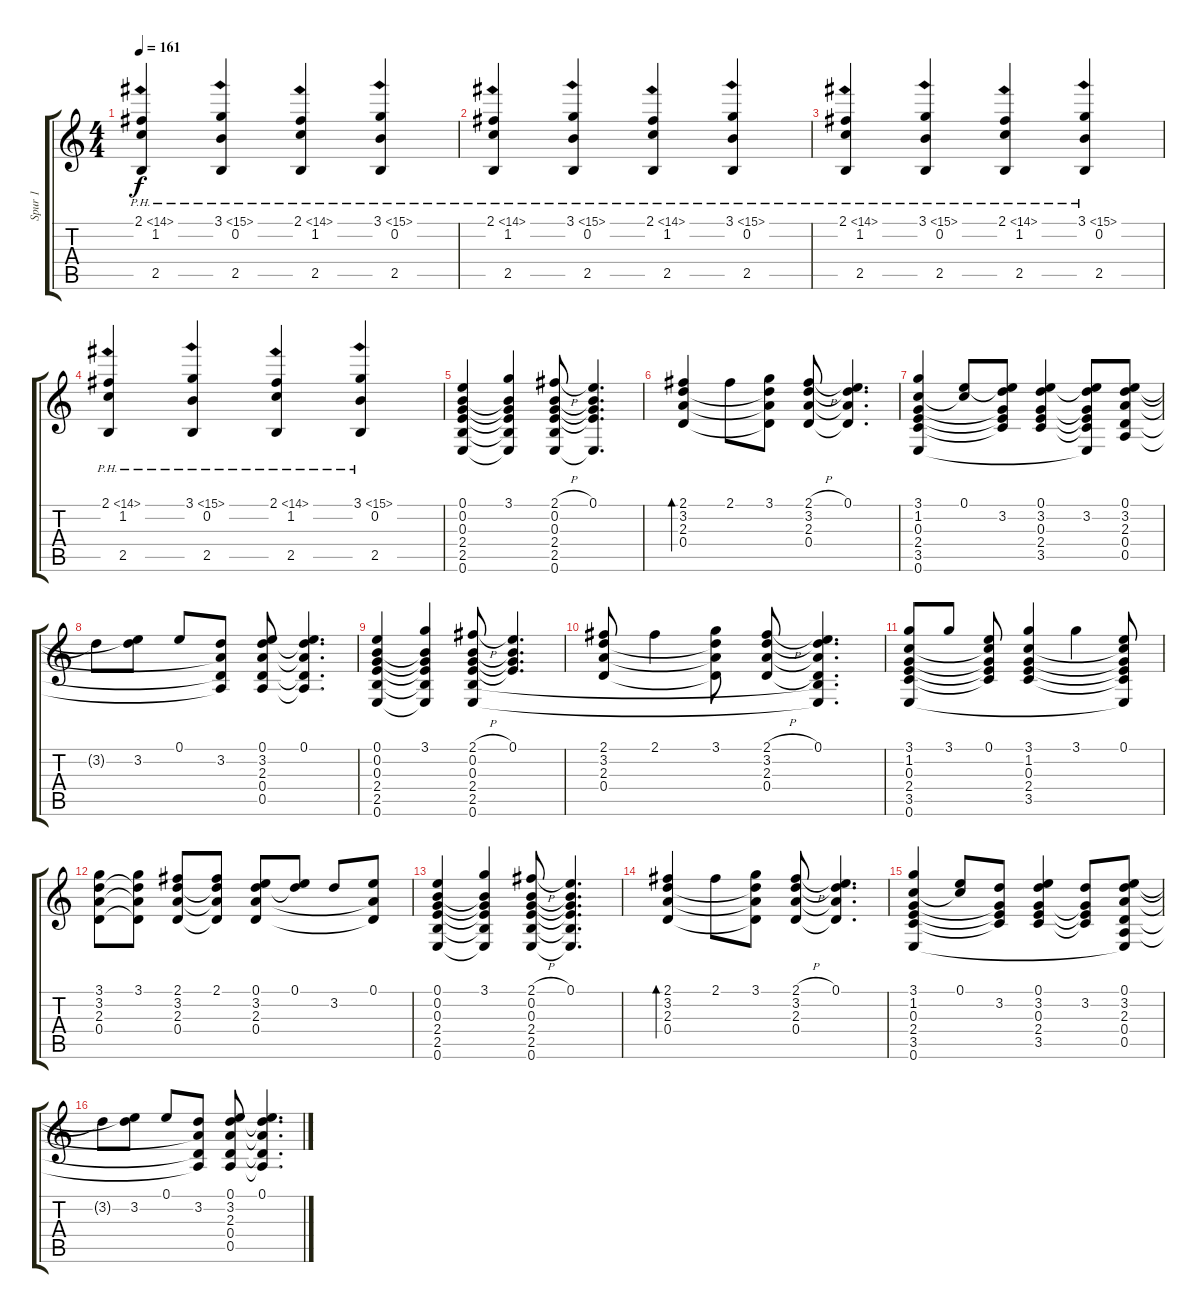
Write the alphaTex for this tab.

\track ("Spur 1" "Spur 1") {instrument acousticguitarnylon}
\staff {score tabs}
\tuning (E4 B3 G3 D3 A2 E2) {hide}
\ts (4 4)
\tempo 161
\clef g2
\ks c
(2.1{ph 12} 1.2 2.5).4{dy f} (3.1{ph 12} 0.2 2.5).4 (2.1{ph 12} 1.2 2.5).4 (3.1{ph 12} 0.2 2.5).4 |
(2.1{ph 12} 1.2 2.5).4 (3.1{ph 12} 0.2 2.5).4 (2.1{ph 12} 1.2 2.5).4 (3.1{ph 12} 0.2 2.5).4 |
(2.1{ph 12} 1.2 2.5).4 (3.1{ph 12} 0.2 2.5).4 (2.1{ph 12} 1.2 2.5).4 (3.1{ph 12} 0.2 2.5).4 |
(2.1{ph 12} 1.2 2.5).4 (3.1{ph 12} 0.2 2.5).4 (2.1{ph 12} 1.2 2.5).4 (3.1{ph 12} 0.2 2.5).4 |
(0.1 0.2 0.3 2.4 2.5 0.6).4 (3.1 0.2{t} 0.3{t} 2.4{t} 2.5{t} 0.6{t}).4 (2.1{h} 0.2 0.3 2.4 2.5 0.6).8 (0.1 0.2{t} 0.3{t} 2.4{t} 0.6{t}).4{d} |
(2.1 3.2 2.3 0.4).4{bd 240} 2.1.8 (3.1 3.2{t} 2.3{t} 0.4{t}).8 (2.1{h} 3.2 2.3 0.4).8 (0.1 3.2{t} 2.3{t} 0.4{t}).4{d} |
(3.1 1.2 0.3 2.4 3.5 0.6).4 (0.1 1.2{t}).8 (0.1{t} 3.2 0.3{t} 2.4{t} 3.5{t}).8 (0.1 3.2 0.3 2.4 3.5).4 (0.1{t} 3.2 0.3{t} 2.4{t} 3.5{t} 0.6{t}).8 (0.1 3.2 2.3 0.4 0.5).8 |
3.2{t}.8 (0.1{t} 3.2).8 0.1.8 (3.2 2.3{t} 0.4{t} 0.5{t}).8 (0.1 3.2 2.3 0.4 0.5).8 (0.1 3.2{t} 2.3{t} 0.4{t} 0.5{t}).4{d} |
(0.1 0.2 0.3 2.4 2.5 0.6).4 (3.1 0.2{t} 0.3{t} 2.4{t} 2.5{t} 0.6{t}).4 (2.1{h} 0.2 0.3 2.4 2.5 0.6).8 (0.1 0.2{t} 0.3{t} 2.4{t}).4{d} |
(2.1 3.2 2.3 0.4).8 2.1.4 (3.1 3.2{t} 2.3{t} 0.4{t}).8 (2.1{h} 3.2 2.3 0.4).8 (0.1 3.2{t} 2.3{t} 0.4{t} 2.5{t} 0.6{t}).4{d} |
(3.1 1.2 0.3 2.4 3.5 0.6).8 3.1.8 (0.1 1.2{t} 0.3{t} 2.4{t} 3.5{t}).8 (3.1 1.2 0.3 2.4 3.5).4 3.1.4 (0.1 1.2{t} 0.3{t} 2.4{t} 3.5{t} 0.6{t}).8 |
(3.1 3.2 2.3 0.4).8 (3.1 3.2{t} 2.3{t} 0.4{t}).8 (2.1 3.2 2.3 0.4).8 (2.1 3.2{t} 2.3{t} 0.4{t}).8 (0.1 3.2 2.3 0.4).8 (0.1 3.2{t}).8 3.2.8 (0.1 2.3{t} 0.4{t}).8 |
(0.1 0.2 0.3 2.4 2.5 0.6).4 (3.1 0.2{t} 0.3{t} 2.4{t} 2.5{t} 0.6{t}).4 (2.1{h} 0.2 0.3 2.4 2.5 0.6).8 (0.1 0.2{t} 0.3{t} 2.4{t} 2.5{t} 0.6{t}).4{d} |
(2.1 3.2 2.3 0.4).4{bd 240} 2.1.8 (3.1 3.2{t} 2.3{t} 0.4{t}).8 (2.1{h} 3.2 2.3 0.4).8 (0.1 3.2{t} 2.3{t} 0.4{t}).4{d} |
(3.1 1.2 0.3 2.4 3.5 0.6).4 (0.1 1.2{t}).8 (3.2 0.3{t} 2.4{t} 3.5{t}).8 (0.1 3.2 0.3 2.4 3.5).4 (3.2 0.3{t} 2.4{t} 3.5{t}).8 (0.1 3.2 2.3 0.4 0.5 0.6{t}).8 |
3.2{t}.8 (0.1{t} 3.2).8 0.1.8 (3.2 2.3{t} 0.4{t} 0.5{t}).8 (0.1 3.2 2.3 0.4 0.5).8 (0.1 3.2{t} 2.3{t} 0.4{t} 0.5{t}).4{d}
